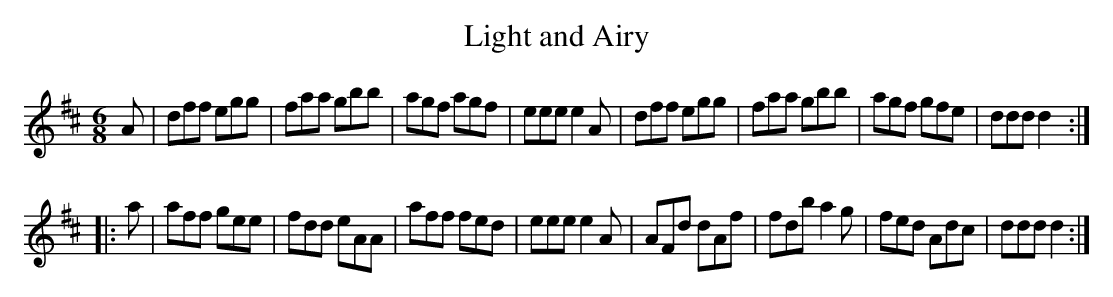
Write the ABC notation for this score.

X:1
T:Light and Airy
M:6/8
L:1/8
K:D
A | dff egg | faa gbb | agf agf | eee e2A | dff egg | faa gbb | agf gfe | ddd d2 :|
|: a | aff gee | fdd eAA | aff fed | eee e2A | AFd dAf | fdb a2g | fed Adc | ddd d2 :|
